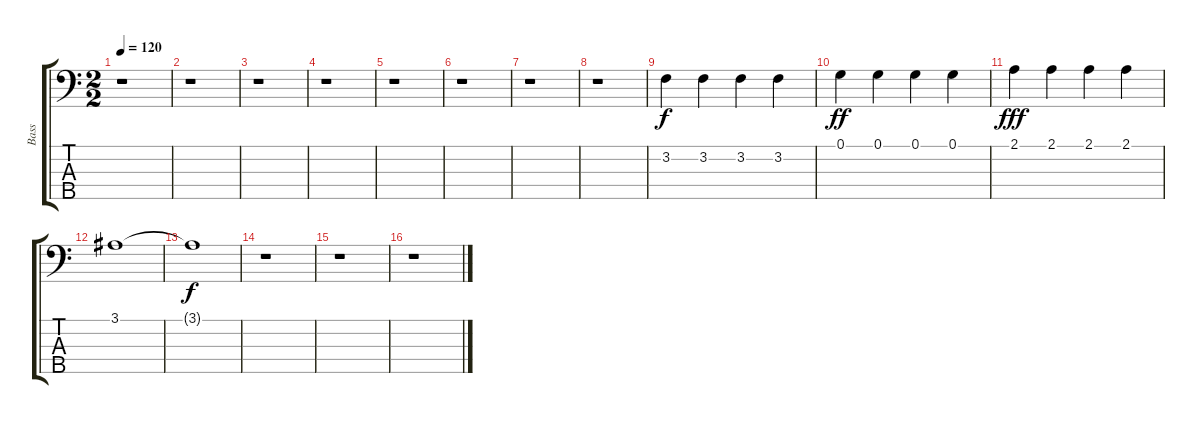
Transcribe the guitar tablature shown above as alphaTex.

\track ("Bass" "Bass") {instrument electricbassfinger}
\staff {score tabs}
\tuning (G2 D2 A1 E1 B0) {hide}
\ts (2 2)
\tempo 120
\clef f4
\ks c
r.1{dy f} |
r.1 |
r.1 |
r.1 |
r.1 |
r.1 |
r.1 |
r.1 |
3.2.4 3.2.4 3.2.4 3.2.4 |
0.1.4{dy ff} 0.1.4 0.1.4 0.1.4 |
2.1.4{dy fff} 2.1.4 2.1.4 2.1.4 |
3.1.1 |
3.1{t}.1{dy f} |
r.1 |
r.1 |
r.1
